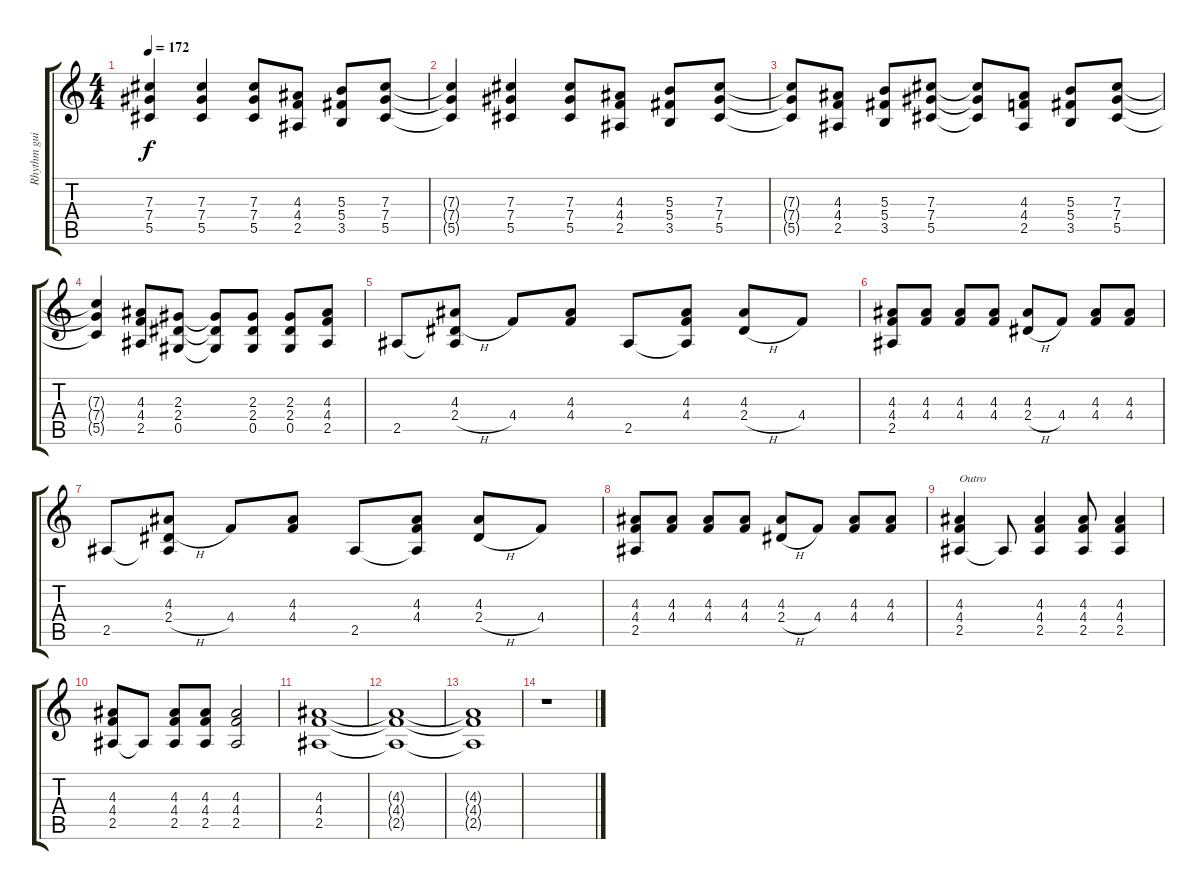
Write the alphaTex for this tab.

\track ("Rhythm guitar" "Rhythm gui") {instrument overdrivenguitar}
\staff {score tabs}
\tuning (Eb4 Bb3 Gb3 Db3 Ab2 Eb2) {hide}
\ts (4 4)
\tempo 172
\clef g2
\ks c
(7.3{t} 7.4{t} 5.5{t}).4{dy f} (7.3 7.4 5.5).4 (7.3 7.4 5.5).8 (4.3 4.4 2.5).8 (5.3 5.4 3.5).8 (7.3 7.4 5.5).8 |
(7.3{t} 7.4{t} 5.5{t}).4 (7.3 7.4 5.5).4 (7.3 7.4 5.5).8 (4.3 4.4 2.5).8 (5.3 5.4 3.5).8 (7.3 7.4 5.5).8 |
(7.3{t} 7.4{t} 5.5{t}).8 (4.3 4.4 2.5).8 (5.3 5.4 3.5).8 (7.3 7.4 5.5).8 (7.3{t} 7.4{t} 5.5{t}).8 (4.3 4.4 2.5).8 (5.3 5.4 3.5).8 (7.3 7.4 5.5).8 |
(7.3{t} 7.4{t} 5.5{t}).4 (4.3 4.4 2.5).8 (2.3 2.4 0.5).8 (2.3{t} 2.4{t} 0.5{t}).8 (2.3 2.4 0.5).8 (2.3 2.4 0.5).8 (4.3 4.4 2.5).8 |
2.5.8 (4.3 2.4{h} 2.5{t}).8 4.4.8 (4.3 4.4).8 2.5.8 (4.3 4.4 2.5{t}).8 (4.3 2.4{h}).8 4.4.8 |
(4.3 4.4 2.5).8 (4.3 4.4).8 (4.3 4.4).8 (4.3 4.4).8 (4.3 2.4{h}).8 4.4.8 (4.3 4.4).8 (4.3 4.4).8 |
2.5.8 (4.3 2.4{h} 2.5{t}).8 4.4.8 (4.3 4.4).8 2.5.8 (4.3 4.4 2.5{t}).8 (4.3 2.4{h}).8 4.4.8 |
(4.3 4.4 2.5).8 (4.3 4.4).8 (4.3 4.4).8 (4.3 4.4).8 (4.3 2.4{h}).8 4.4.8 (4.3 4.4).8 (4.3 4.4).8 |
(4.3 4.4 2.5).4{txt "Outro"} 2.5{t}.8 (4.3 4.4 2.5).4 (4.3 4.4 2.5).8 (4.3 4.4 2.5).4 |
(4.3 4.4 2.5).8 2.5{t}.8 (4.3 4.4 2.5).8 (4.3 4.4 2.5).8 (4.3 4.4 2.5).2 |
(4.3 4.4 2.5).1 |
(4.3{t} 4.4{t} 2.5{t}).1 |
(4.3{t} 4.4{t} 2.5{t}).1 |
r.1
